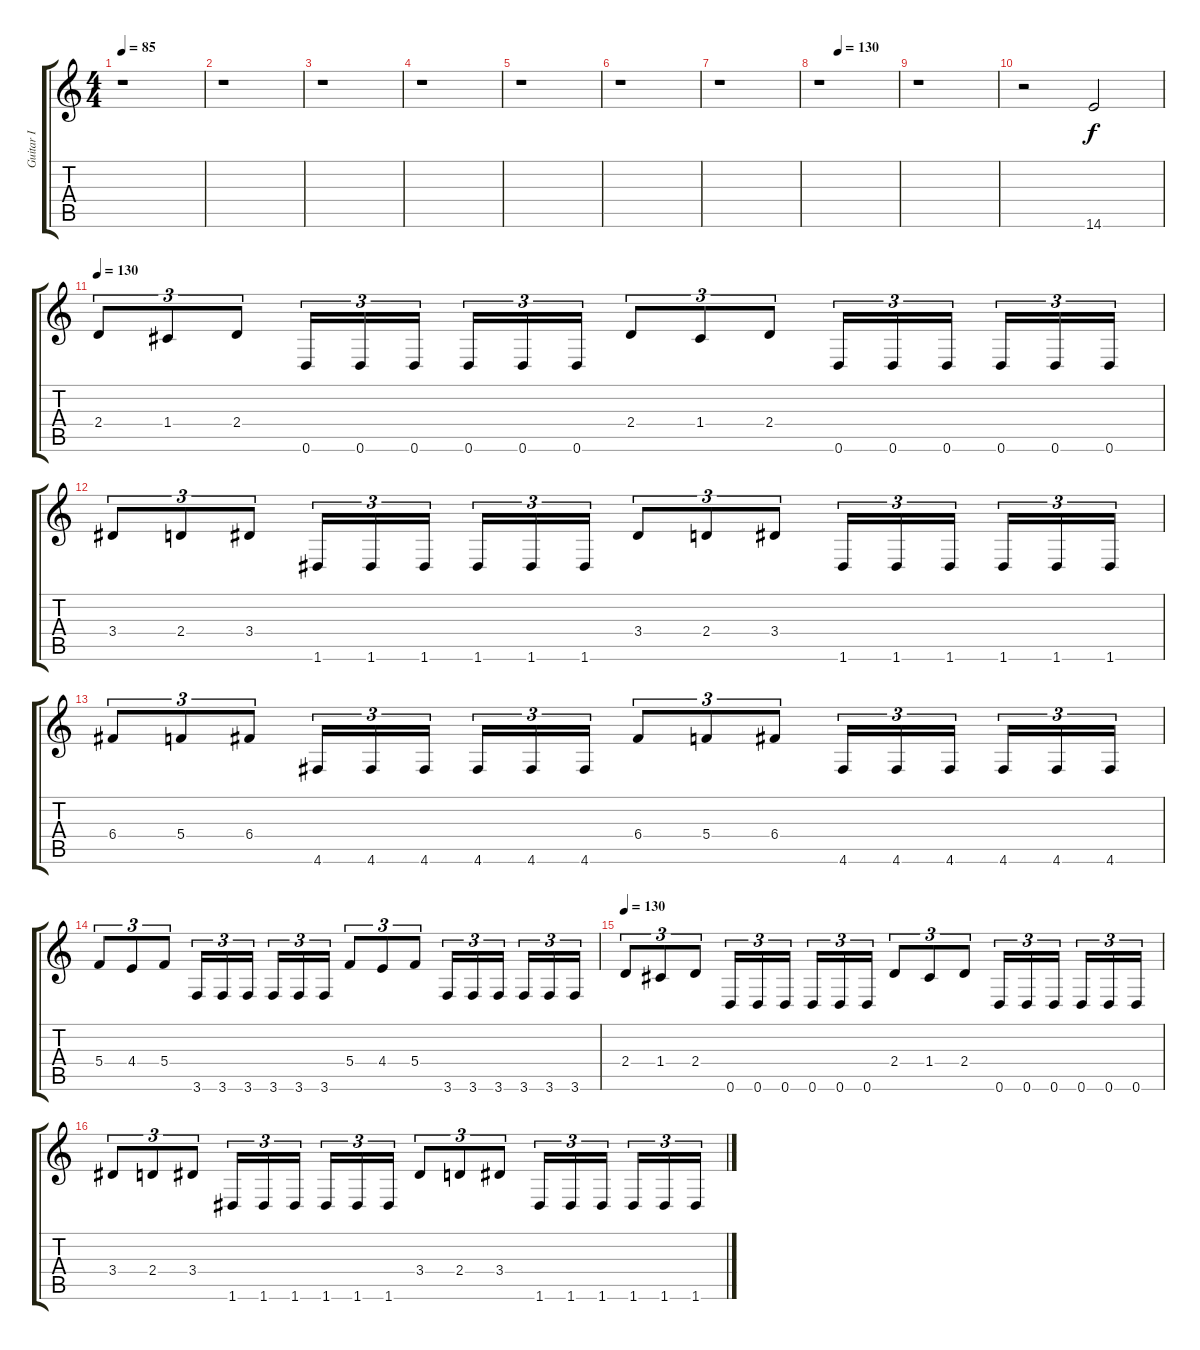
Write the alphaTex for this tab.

\track ("Guitar I" "Guitar I") {instrument distortionguitar}
\staff {score tabs}
\tuning (D4 A3 F3 C3 G2 D2) {hide}
\ts (4 4)
\tempo 85
\clef g2
\ks c
r.1{dy f} |
r.1 |
r.1 |
r.1 |
r.1 |
r.1 |
r.1 |
\tempo (130 0.25)
r.1 |
r.1 |
r.2{volume 13} 14.6.2 |
\tempo 130
2.4.8{tu (3 2)} 1.4.8{tu (3 2)} 2.4.8{tu (3 2)} 0.6.16{tu (3 2)} 0.6.16{tu (3 2)} 0.6.16{tu (3 2)} 0.6.16{tu (3 2)} 0.6.16{tu (3 2)} 0.6.16{tu (3 2)} 2.4.8{tu (3 2)} 1.4.8{tu (3 2)} 2.4.8{tu (3 2)} 0.6.16{tu (3 2)} 0.6.16{tu (3 2)} 0.6.16{tu (3 2)} 0.6.16{tu (3 2)} 0.6.16{tu (3 2)} 0.6.16{tu (3 2)} |
3.4.8{tu (3 2)} 2.4.8{tu (3 2)} 3.4.8{tu (3 2)} 1.6.16{tu (3 2)} 1.6.16{tu (3 2)} 1.6.16{tu (3 2)} 1.6.16{tu (3 2)} 1.6.16{tu (3 2)} 1.6.16{tu (3 2)} 3.4.8{tu (3 2)} 2.4.8{tu (3 2)} 3.4.8{tu (3 2)} 1.6.16{tu (3 2)} 1.6.16{tu (3 2)} 1.6.16{tu (3 2)} 1.6.16{tu (3 2)} 1.6.16{tu (3 2)} 1.6.16{tu (3 2)} |
6.4.8{tu (3 2)} 5.4.8{tu (3 2)} 6.4.8{tu (3 2)} 4.6.16{tu (3 2)} 4.6.16{tu (3 2)} 4.6.16{tu (3 2)} 4.6.16{tu (3 2)} 4.6.16{tu (3 2)} 4.6.16{tu (3 2)} 6.4.8{tu (3 2)} 5.4.8{tu (3 2)} 6.4.8{tu (3 2)} 4.6.16{tu (3 2)} 4.6.16{tu (3 2)} 4.6.16{tu (3 2)} 4.6.16{tu (3 2)} 4.6.16{tu (3 2)} 4.6.16{tu (3 2)} |
5.4.8{tu (3 2)} 4.4.8{tu (3 2)} 5.4.8{tu (3 2)} 3.6.16{tu (3 2)} 3.6.16{tu (3 2)} 3.6.16{tu (3 2)} 3.6.16{tu (3 2)} 3.6.16{tu (3 2)} 3.6.16{tu (3 2)} 5.4.8{tu (3 2)} 4.4.8{tu (3 2)} 5.4.8{tu (3 2)} 3.6.16{tu (3 2)} 3.6.16{tu (3 2)} 3.6.16{tu (3 2)} 3.6.16{tu (3 2)} 3.6.16{tu (3 2)} 3.6.16{tu (3 2)} |
\tempo 130
2.4.8{tu (3 2)} 1.4.8{tu (3 2)} 2.4.8{tu (3 2)} 0.6.16{tu (3 2)} 0.6.16{tu (3 2)} 0.6.16{tu (3 2)} 0.6.16{tu (3 2)} 0.6.16{tu (3 2)} 0.6.16{tu (3 2)} 2.4.8{tu (3 2)} 1.4.8{tu (3 2)} 2.4.8{tu (3 2)} 0.6.16{tu (3 2)} 0.6.16{tu (3 2)} 0.6.16{tu (3 2)} 0.6.16{tu (3 2)} 0.6.16{tu (3 2)} 0.6.16{tu (3 2)} |
3.4.8{tu (3 2)} 2.4.8{tu (3 2)} 3.4.8{tu (3 2)} 1.6.16{tu (3 2)} 1.6.16{tu (3 2)} 1.6.16{tu (3 2)} 1.6.16{tu (3 2)} 1.6.16{tu (3 2)} 1.6.16{tu (3 2)} 3.4.8{tu (3 2)} 2.4.8{tu (3 2)} 3.4.8{tu (3 2)} 1.6.16{tu (3 2)} 1.6.16{tu (3 2)} 1.6.16{tu (3 2)} 1.6.16{tu (3 2)} 1.6.16{tu (3 2)} 1.6.16{tu (3 2)}
